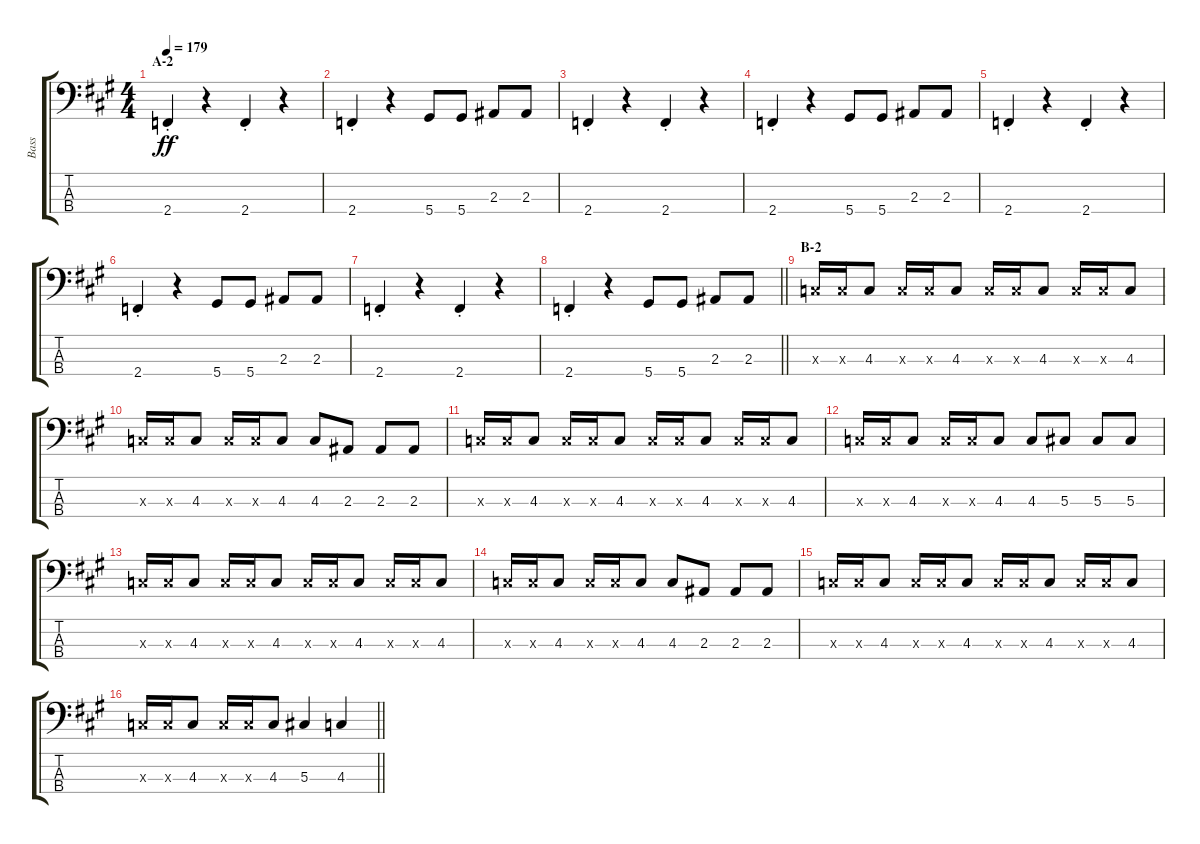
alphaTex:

\track ("Bass" "Bass") {instrument electricbassfinger}
\staff {score tabs}
\tuning (Gb2 Db2 Ab1 Eb1) {hide}
\ts (4 4)
\section ("" "A-2")
\tempo 179
\clef f4
\ks a
2.4{st}.4{dy ff} r.4 2.4{st}.4 r.4 |
2.4{st}.4 r.4 5.4.8 5.4.8 2.3.8 2.3.8 |
2.4{st}.4 r.4 2.4{st}.4 r.4 |
2.4{st}.4 r.4 5.4.8 5.4.8 2.3.8 2.3.8 |
2.4{st}.4 r.4 2.4{st}.4 r.4 |
2.4{st}.4 r.4 5.4.8 5.4.8 2.3.8 2.3.8 |
2.4{st}.4 r.4 2.4{st}.4 r.4 |
\barLineRight lightlight
2.4{st}.4 r.4 5.4.8 5.4.8 2.3.8 2.3.8 |
\section ("" "B-2")
4.3{x}.16 4.3{x}.16 4.3.8 4.3{x}.16 4.3{x}.16 4.3.8 4.3{x}.16 4.3{x}.16 4.3.8 4.3{x}.16 4.3{x}.16 4.3.8 |
4.3{x}.16 4.3{x}.16 4.3.8 4.3{x}.16 4.3{x}.16 4.3.8 4.3.8 2.3.8 2.3.8 2.3.8 |
4.3{x}.16 4.3{x}.16 4.3.8 4.3{x}.16 4.3{x}.16 4.3.8 4.3{x}.16 4.3{x}.16 4.3.8 4.3{x}.16 4.3{x}.16 4.3.8 |
4.3{x}.16 4.3{x}.16 4.3.8 4.3{x}.16 4.3{x}.16 4.3.8 4.3.8 5.3.8 5.3.8 5.3.8 |
4.3{x}.16 4.3{x}.16 4.3.8 4.3{x}.16 4.3{x}.16 4.3.8 4.3{x}.16 4.3{x}.16 4.3.8 4.3{x}.16 4.3{x}.16 4.3.8 |
4.3{x}.16 4.3{x}.16 4.3.8 4.3{x}.16 4.3{x}.16 4.3.8 4.3.8 2.3.8 2.3.8 2.3.8 |
4.3{x}.16 4.3{x}.16 4.3.8 4.3{x}.16 4.3{x}.16 4.3.8 4.3{x}.16 4.3{x}.16 4.3.8 4.3{x}.16 4.3{x}.16 4.3.8 |
\barLineRight lightlight
4.3{x}.16 4.3{x}.16 4.3.8 4.3{x}.16 4.3{x}.16 4.3.8 5.3.4 4.3.4
